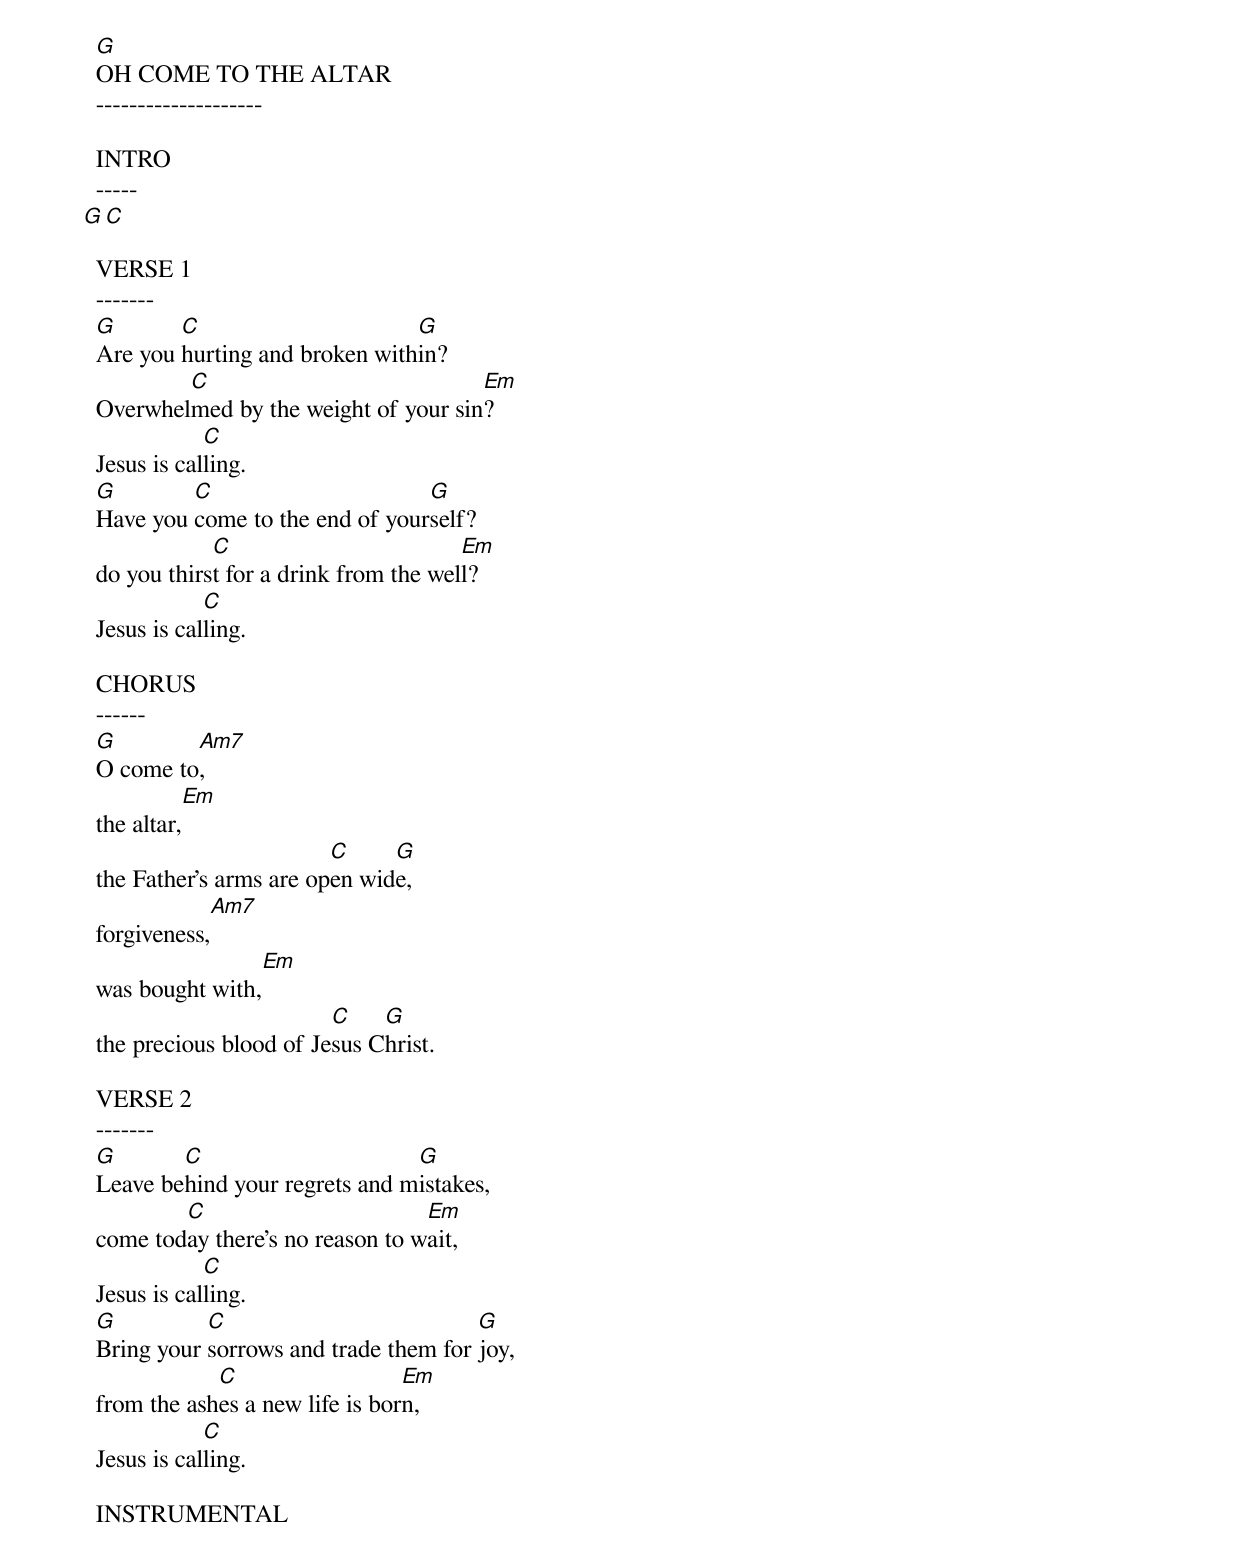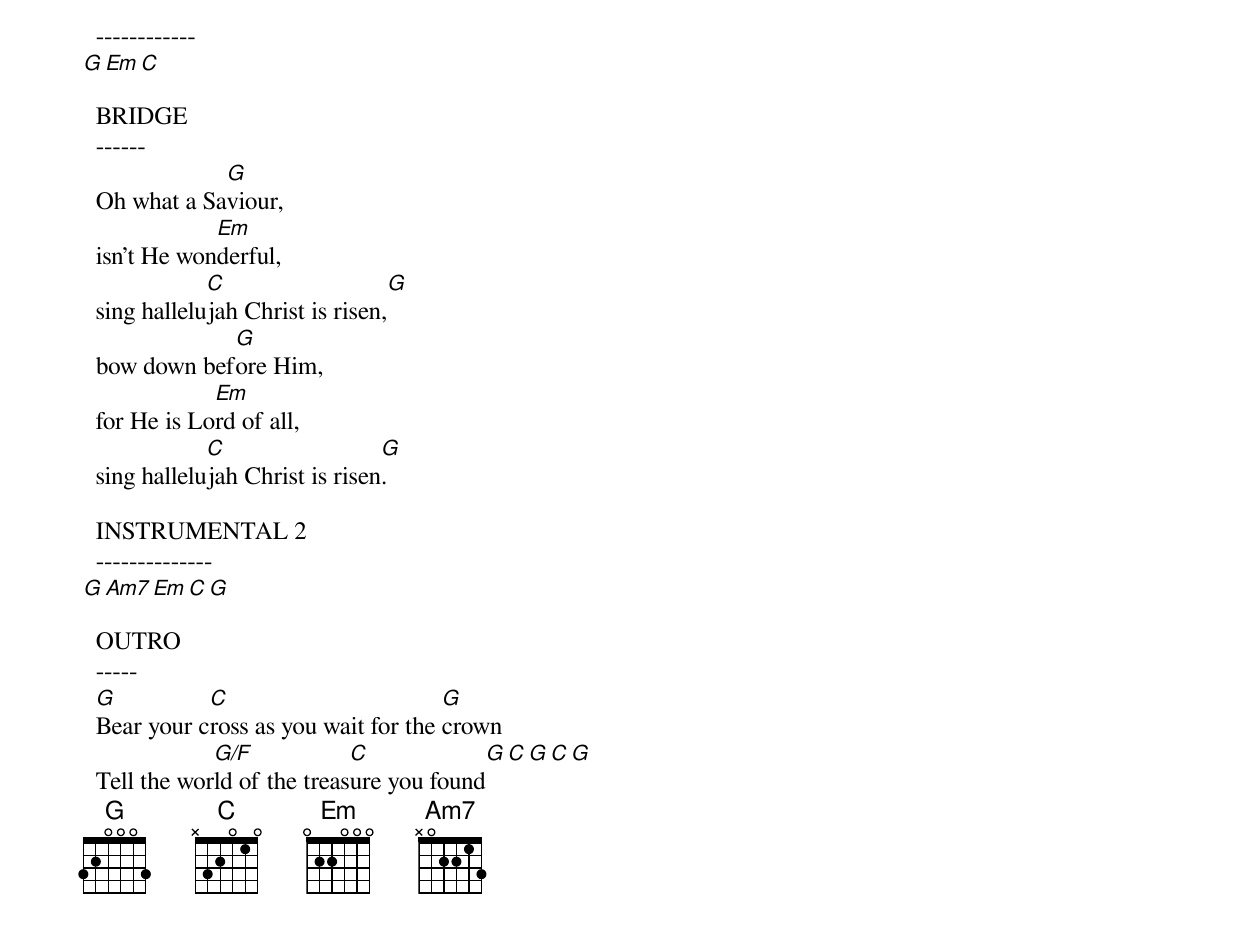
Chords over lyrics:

  G
  OH COME TO THE ALTAR
  --------------------

  INTRO
  -----
  G  C

  VERSE 1
  -------
  G       C                      G
  Are you hurting and broken within?
          C                            Em
  Overwhelmed by the weight of your sin?
              C
  Jesus is calling.
  G        C                      G
  Have you come to the end of yourself?
              C                         Em
  do you thirst for a drink from the well?
              C
  Jesus is calling.

  CHORUS
  ------
  G        Am7
  O come to,
              Em
  the altar,
                          C     G
  the Father's arms are open wide,
              Am7
  forgiveness,
                  Em
  was bought with,
                          C    G
  the precious blood of Jesus Christ.

  VERSE 2
  -------
  G       C                      G
  Leave behind your regrets and mistakes,
          C                        Em
  come today there’s no reason to wait,
              C
  Jesus is calling.
  G          C                          G
  Bring your sorrows and trade them for joy,
              C                   Em
  from the ashes a new life is born,
              C
  Jesus is calling.

  INSTRUMENTAL
  ------------
  G   Em   C

  BRIDGE
  ------
              G
  Oh what a Saviour,
              Em
  isn't He wonderful,
              C                   G
  sing hallelujah Christ is risen,
              G
  bow down before Him,
              Em
  for He is Lord of all,
              C                  G
  sing hallelujah Christ is risen.

  INSTRUMENTAL 2
  --------------
  G   Am7   Em    C    G

  OUTRO
  -----
  G          C                        G
  Bear your cross as you wait for the crown
              G/F            C            G     C     G     C    G
  Tell the world of the treasure you found
